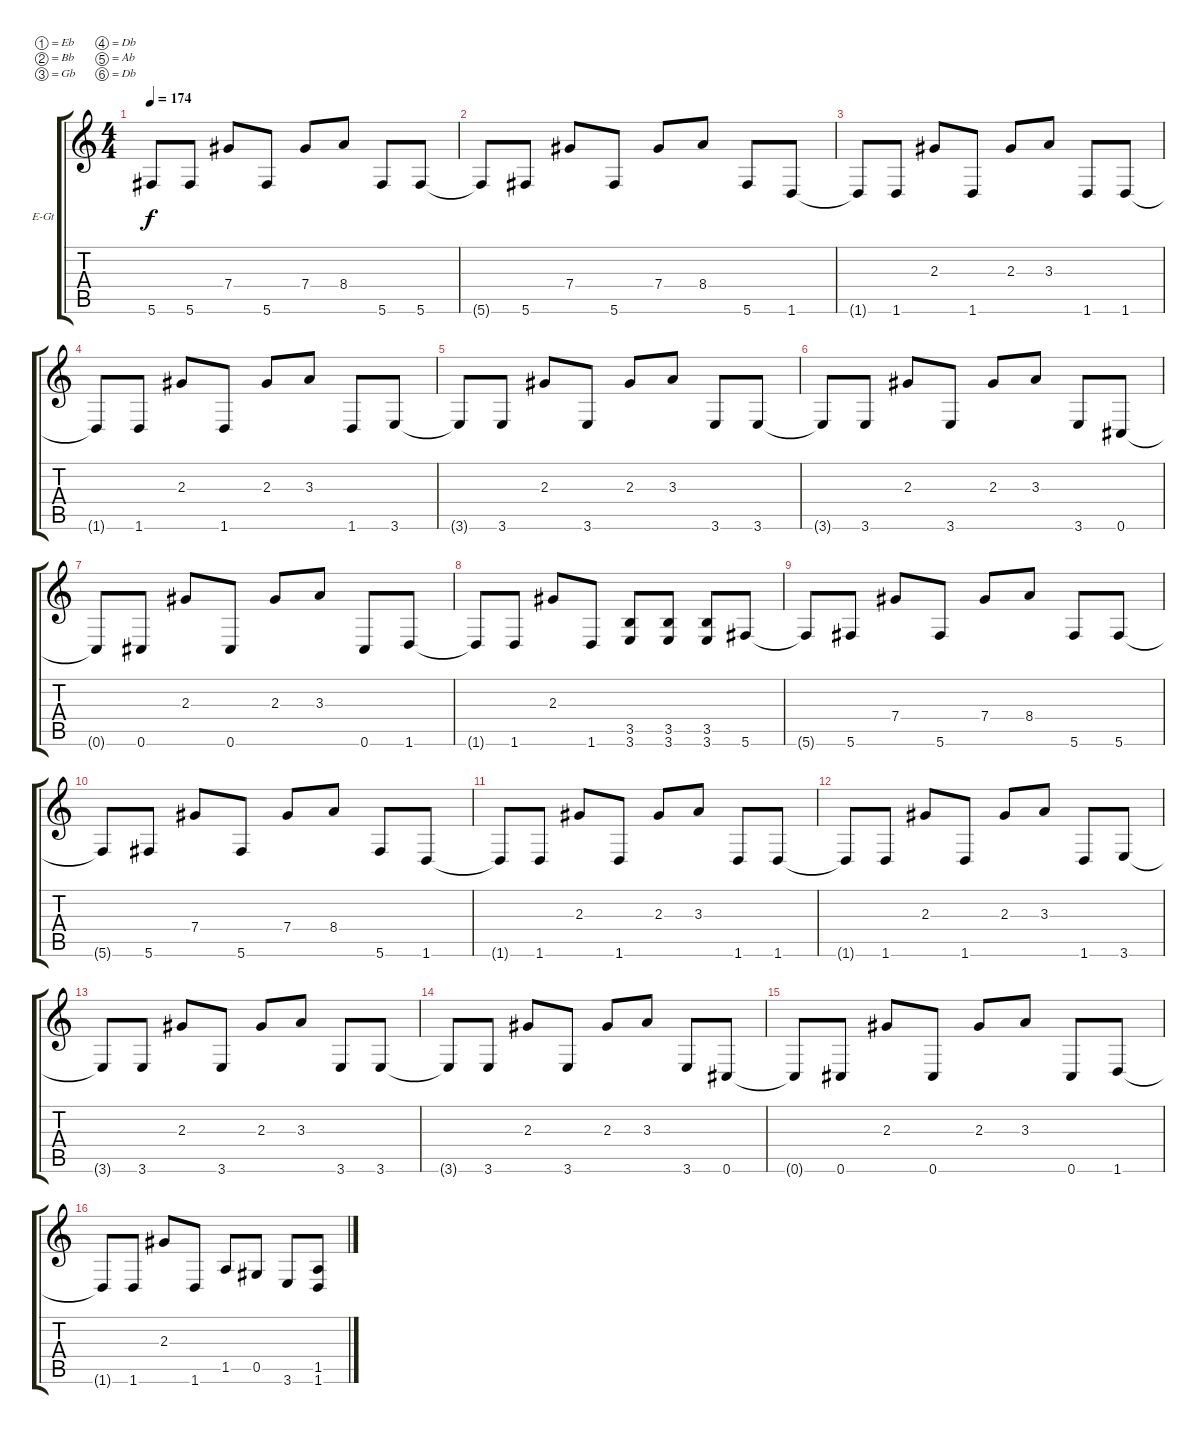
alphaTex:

\bracketExtendMode groupsimilarinstruments
\firstSystemTrackNameOrientation horizontal
\otherSystemsTrackNameOrientation horizontal
\track ("Guitar 2" "E-Gt") {solo instrument distortionguitar}
\staff {score tabs}
\tuning (Eb4 Bb3 Gb3 Db3 Ab2 Db2)
\ts (4 4)
\tempo 174
\clef g2
\ks c
5.6{t}.8{dy f} 5.6.8 7.4.8 5.6.8 7.4.8 8.4.8 5.6.8 5.6.8 |
5.6{t}.8 5.6.8 7.4.8 5.6.8 7.4.8 8.4.8 5.6.8 1.6.8 |
1.6{t}.8 1.6.8 2.3.8 1.6.8 2.3.8 3.3.8 1.6.8 1.6.8 |
1.6{t}.8 1.6.8 2.3.8 1.6.8 2.3.8 3.3.8 1.6.8 3.6.8 |
3.6{t}.8 3.6.8 2.3.8 3.6.8 2.3.8 3.3.8 3.6.8 3.6.8 |
3.6{t}.8 3.6.8 2.3.8 3.6.8 2.3.8 3.3.8 3.6.8 0.6.8 |
0.6{t}.8 0.6.8 2.3.8 0.6.8 2.3.8 3.3.8 0.6.8 1.6.8 |
1.6{t}.8 1.6.8 2.3.8 1.6.8 (3.5 3.6).8 (3.5 3.6).8 (3.5 3.6).8 5.6.8 |
5.6{t}.8 5.6.8 7.4.8 5.6.8 7.4.8 8.4.8 5.6.8 5.6.8 |
5.6{t}.8 5.6.8 7.4.8 5.6.8 7.4.8 8.4.8 5.6.8 1.6.8 |
1.6{t}.8 1.6.8 2.3.8 1.6.8 2.3.8 3.3.8 1.6.8 1.6.8 |
1.6{t}.8 1.6.8 2.3.8 1.6.8 2.3.8 3.3.8 1.6.8 3.6.8 |
3.6{t}.8 3.6.8 2.3.8 3.6.8 2.3.8 3.3.8 3.6.8 3.6.8 |
3.6{t}.8 3.6.8 2.3.8 3.6.8 2.3.8 3.3.8 3.6.8 0.6.8 |
0.6{t}.8 0.6.8 2.3.8 0.6.8 2.3.8 3.3.8 0.6.8 1.6.8 |
1.6{t}.8 1.6.8 2.3.8 1.6.8 1.5.8 0.5.8 3.6.8 (1.5 1.6).8
